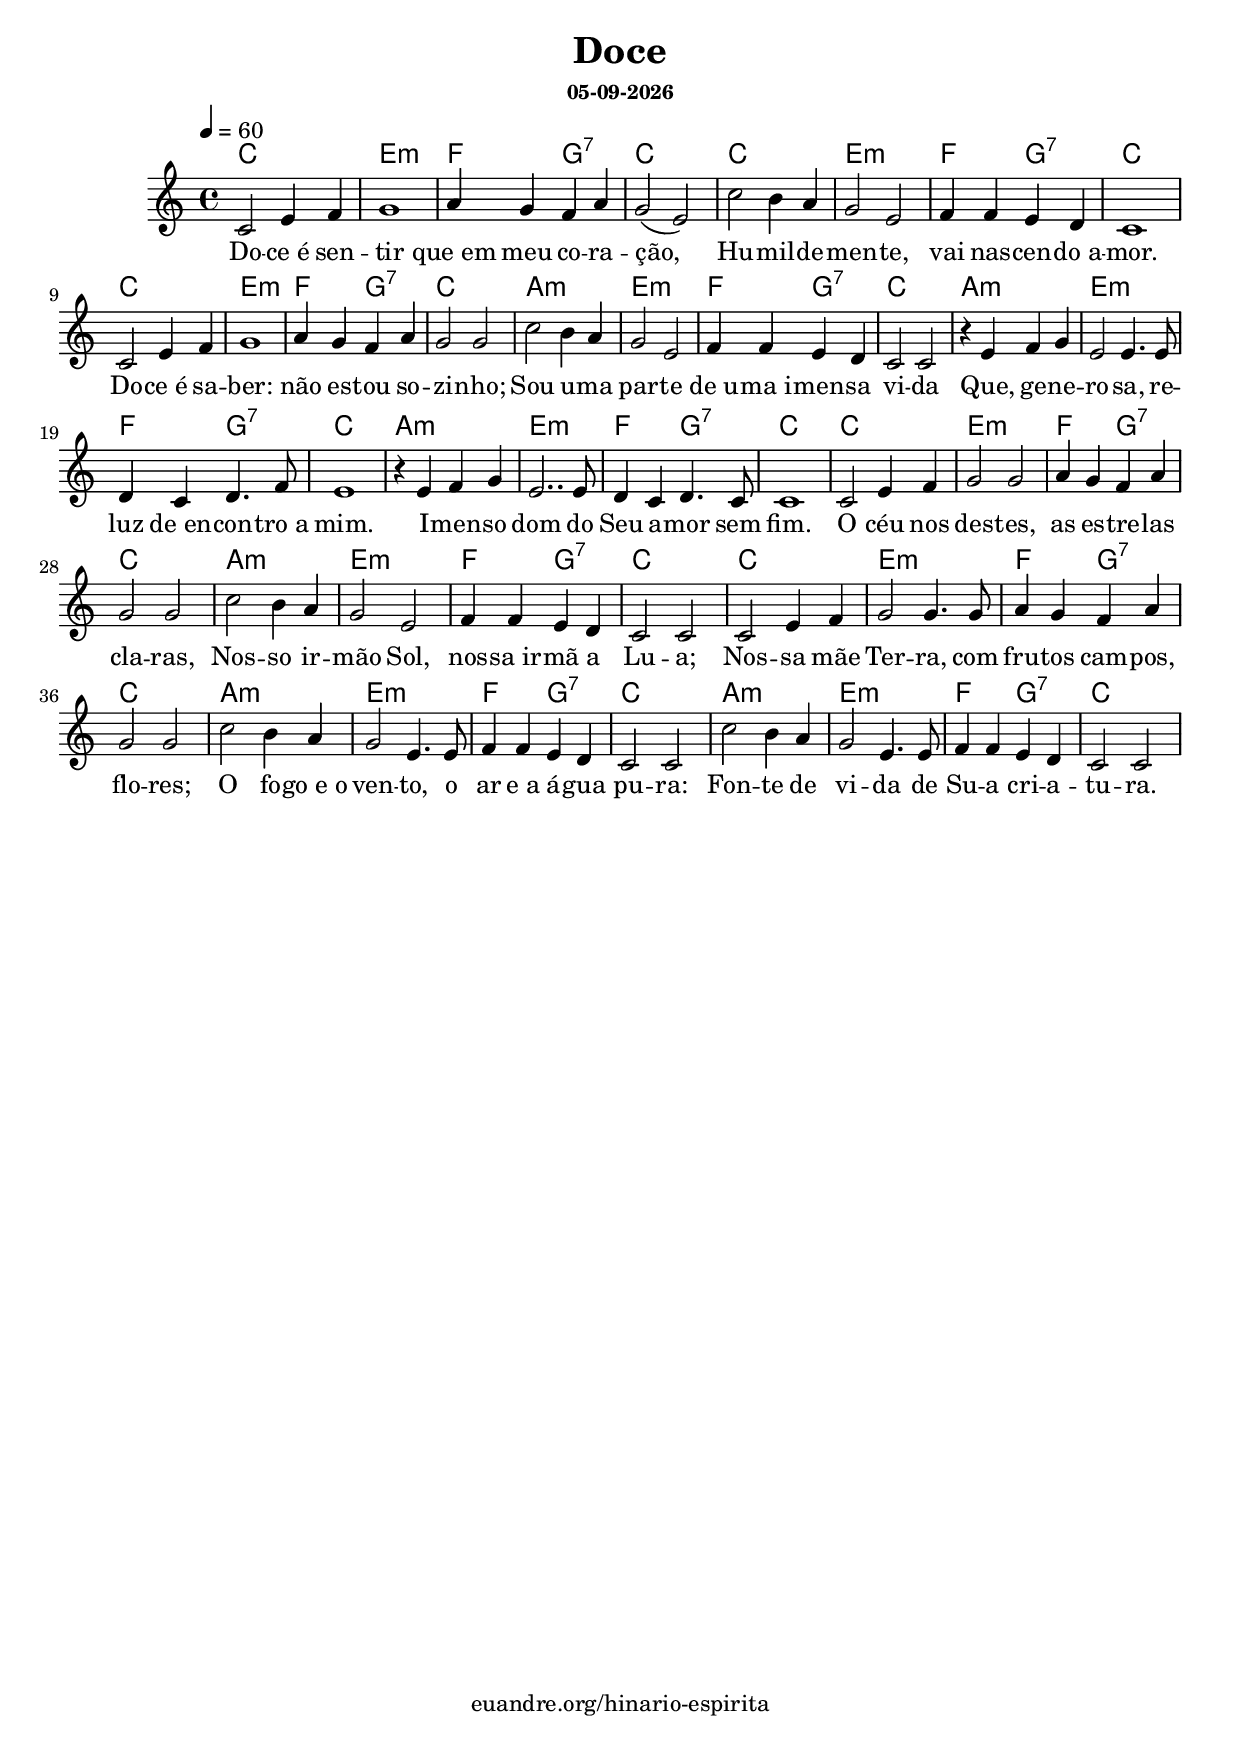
\version "2.16.0"

%\pointAndClickOff

\header {
  title = "Doce"
  subsubtitle = #(strftime "%d-%m-%Y" (localtime (current-time)))
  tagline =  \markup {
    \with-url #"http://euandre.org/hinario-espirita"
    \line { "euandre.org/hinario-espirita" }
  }
}

melodia = \relative c' {
  \key c \major
  \time 4/4
  \tempo 4 = 60
  \clef treble

  % 1
  c2 e4 f | g1 | a4 g f a | g2( e)|
  c'2 b4 a | g2 e | f4 f e d | c1 |
  
  % 9
  c2 e4 f | g1 | a4 g f a | g2 g|
  c2 b4 a | g2 e | f4 f e d | c2 c |
 
  %17
  r4 e4 f g | e2 e4. e8 | d4 c d4. f8 | e1 |
  r4 e4 f g | e2.. e8 | d4 c d4. c8 | c1 |
  
  
  c2 e4 f | g2 g | a4 g f a | g2 g|
  c2 b4 a | g2 e | f4 f e d | c2 c |
  
  c2 e4 f | g2 g4. g8 | a4 g f a | g2 g|
  c2 b4 a | g2 e4. e8 | f4 f e d | c2 c |
  c'2 b4 a | g2 e4. e8 | f4 f e d | c2 c |
}

letra = \lyricmode {
  Do -- ce_é sen -- tir que_em meu co -- ra -- ção,
  Hu -- mil -- de -- men -- te, vai nas -- cen -- do_a -- mor.
  Do -- ce_é sa -- ber: não es -- tou so -- zi -- nho;
  Sou u -- ma par -- te de_u -- ma_i -- men -- sa vi -- da

  Que, ge -- ne -- ro -- sa, re -- luz de_en -- con -- tro_a mim.
  I -- men -- so dom do Seu a -- mor sem fim.

  O céu nos des -- tes, as es -- tre -- las cla -- ras,
  Nos -- so ir -- mão Sol, nos -- sa_ir -- mã a Lu -- a;
  Nos -- sa mãe Ter -- ra, com fru -- tos cam -- pos, flo -- res;
  O fo -- go_e_o ven -- to, o ar e_a á -- gua pu -- ra:
  Fon -- te de vi -- da de Su -- a cri -- a -- tu -- ra.
}

harmonia = \chordmode {
  \set majorSevenSymbol = \markup { 7M }
  % 1
  c1 | e:m | f2 g:7 | c1 | 
  c1 | e:m | f2 g:7 | c1 |

  % 9
  c1 | e:m | f2 g:7 | c1 | 
  a:m | e:m | f2 g:7 | c1 |
  
  % 17
  a:m | e:m | f2 g:7 | c1 |
  a:m | e:m | f2 g:7 | c1 |

  % 25
  c1 | e:m | f2 g:7 | c1 | 
  a:m | e:m | f2 g:7 | c1 |
  
  % 33
  c1 | e:m | f2 g:7 | c1 | 
  a:m | e:m | f2 g:7 | c1 |
  a:m | e:m | f2 g:7 | c1 |
}

\score {
  <<
    \new ChordNames { \harmonia }
    \new Staff <<
      \new Voice = "melodia" { \melodia }
      \lyricsto "melodia" \new Lyrics \letra
      \set Staff.midiInstrument = #"acoustic grand"
    >>
  >>
  \layout {}
  \midi {}
}
